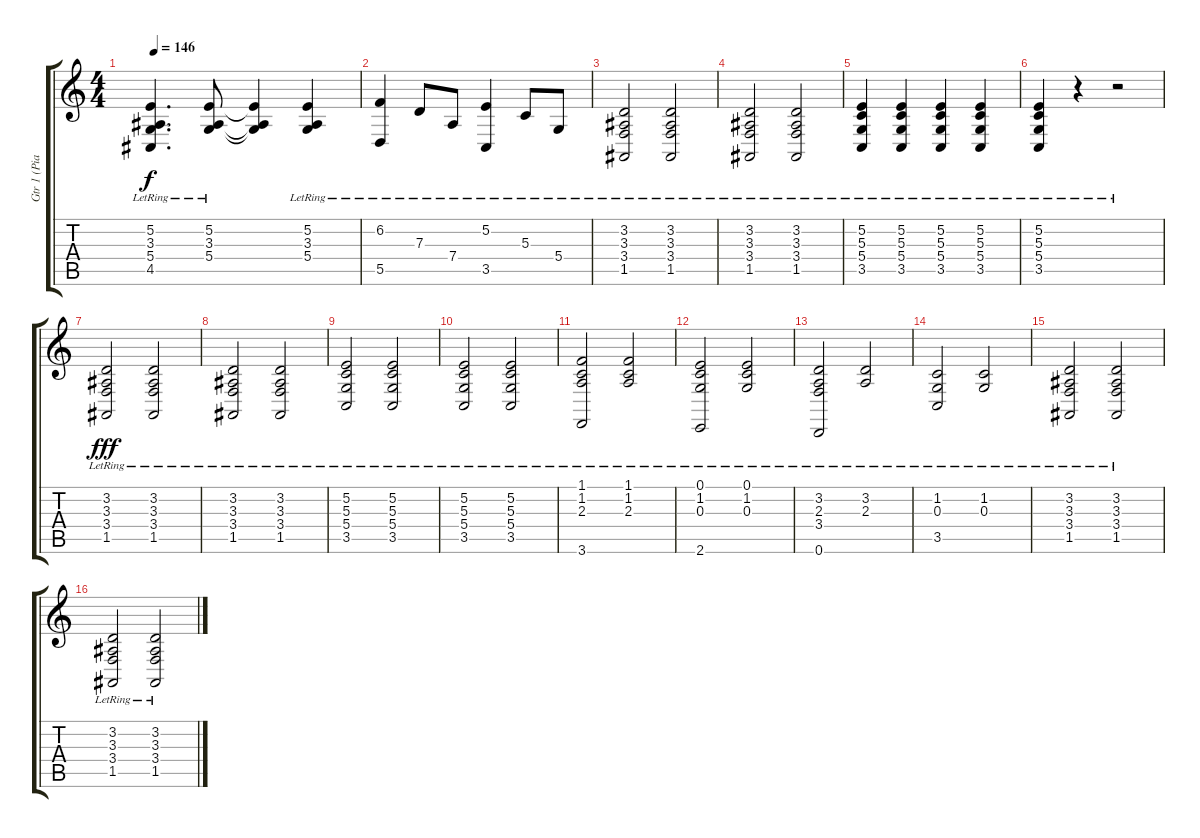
\track ("Gtr 1 (Piano)" "Gtr 1 (Pia") {instrument acousticgrandpiano}
\staff {score tabs}
\tuning (E4 B3 G3 D3 A2 D2) {hide}
\ts (4 4)
\tempo 146
\clef g2
\ks c
(5.2{lr} 3.3{lr} 5.4{lr} 4.5{lr}).4{d dy f} (5.2{lr} 3.3{lr} 5.4{lr}).8 (5.2{t} 3.3{t} 5.4{t}).4 (5.2{lr} 3.3{lr} 5.4{lr}).4 |
(6.2{lr} 5.5{lr}).4 7.3{lr}.8 7.4{lr}.8 (5.2{lr} 3.5{lr}).4 5.3{lr}.8 5.4{lr}.8 |
(3.2{lr} 3.3{lr} 3.4{lr} 1.5{lr}).2 (3.2{lr} 3.3{lr} 3.4{lr} 1.5{lr}).2 |
(3.2{lr} 3.3{lr} 3.4{lr} 1.5{lr}).2 (3.2{lr} 3.3{lr} 3.4{lr} 1.5{lr}).2 |
(5.2{lr} 5.3{lr} 5.4{lr} 3.5{lr}).4 (5.2{lr} 5.3{lr} 5.4{lr} 3.5{lr}).4 (5.2{lr} 5.3{lr} 5.4{lr} 3.5{lr}).4 (5.2{lr} 5.3{lr} 5.4{lr} 3.5{lr}).4 |
(5.2{lr} 5.3{lr} 5.4{lr} 3.5{lr}).4 r.4 r.2 |
(3.2{lr} 3.3{lr} 3.4{lr} 1.5{lr}).2{dy fff} (3.2{lr} 3.3{lr} 3.4{lr} 1.5{lr}).2 |
(3.2{lr} 3.3{lr} 3.4{lr} 1.5{lr}).2 (3.2{lr} 3.3{lr} 3.4{lr} 1.5{lr}).2 |
(5.2{lr} 5.3{lr} 5.4{lr} 3.5{lr}).2 (5.2{lr} 5.3{lr} 5.4{lr} 3.5{lr}).2 |
(5.2{lr} 5.3{lr} 5.4{lr} 3.5{lr}).2 (5.2{lr} 5.3{lr} 5.4{lr} 3.5{lr}).2 |
(1.1{lr} 1.2{lr} 2.3{lr} 3.6{lr}).2 (1.1{lr} 1.2{lr} 2.3{lr}).2 |
(0.1{lr} 1.2{lr} 0.3{lr} 2.6{lr}).2 (0.1{lr} 1.2{lr} 0.3{lr}).2 |
(3.2{lr} 2.3{lr} 3.4{lr} 0.6{lr}).2 (3.2{lr} 2.3{lr}).2 |
(1.2{lr} 0.3{lr} 3.5{lr}).2 (1.2{lr} 0.3{lr}).2 |
(3.2{lr} 3.3{lr} 3.4{lr} 1.5{lr}).2 (3.2{lr} 3.3{lr} 3.4{lr} 1.5{lr}).2 |
(3.2{lr} 3.3{lr} 3.4{lr} 1.5{lr}).2 (3.2{lr} 3.3{lr} 3.4{lr} 1.5{lr}).2
